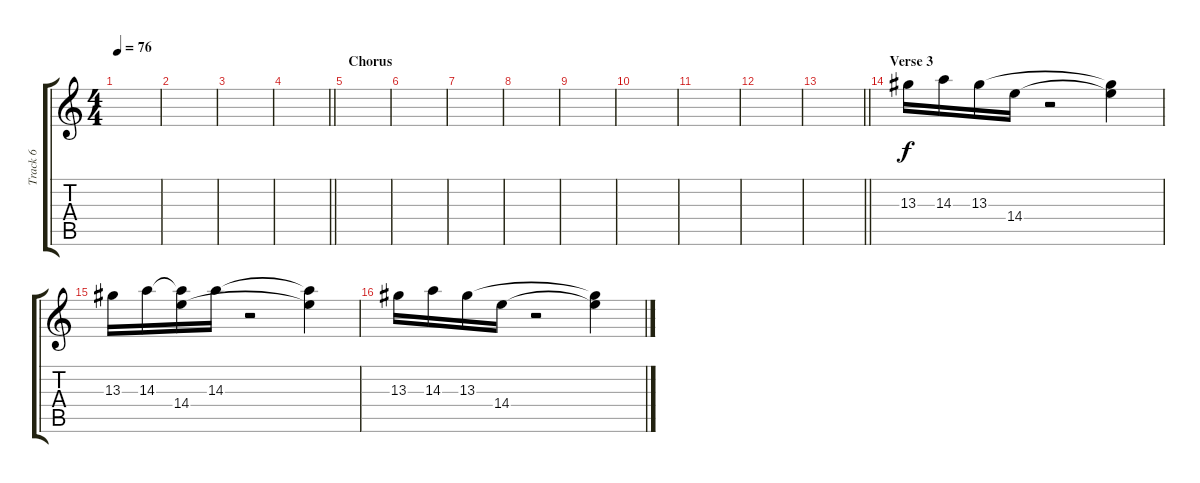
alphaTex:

\track ("Track 6" "Track 6") {instrument electricguitarjazz}
\staff {score tabs}
\tuning (E4 B3 G3 D3 A2 D2) {hide}
\ts (4 4)
\tempo 76
\clef g2
\ks c
|
|
|
\barLineRight lightlight
|
\section ("" "Chorus")
|
|
|
|
|
|
|
|
\barLineRight lightlight
|
\section ("" "Verse 3")
13.3.16 14.3.16 13.3.16 14.4.16 r.2 (13.3{t} 14.4{t}).4 |
13.3.16 14.3.16 (14.3{t} 14.4).16 14.3.16 r.2 (14.3{t} 14.4{t}).4 |
13.3.16 14.3.16 13.3.16 14.4.16 r.2 (13.3{t} 14.4{t}).4
